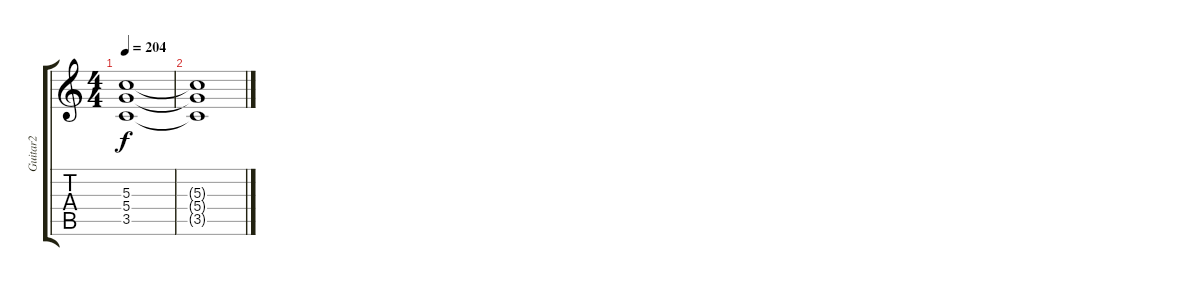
\track ("Guitar2" "Guitar2") {instrument distortionguitar}
\staff {score tabs}
\tuning (E4 B3 G3 D3 A2 E2) {hide}
\ts (4 4)
\tempo 204
\clef g2
\ks c
(5.3{t} 5.4{t} 3.5{t}).1{dy f} |
(5.3{t} 5.4{t} 3.5{t}).1
